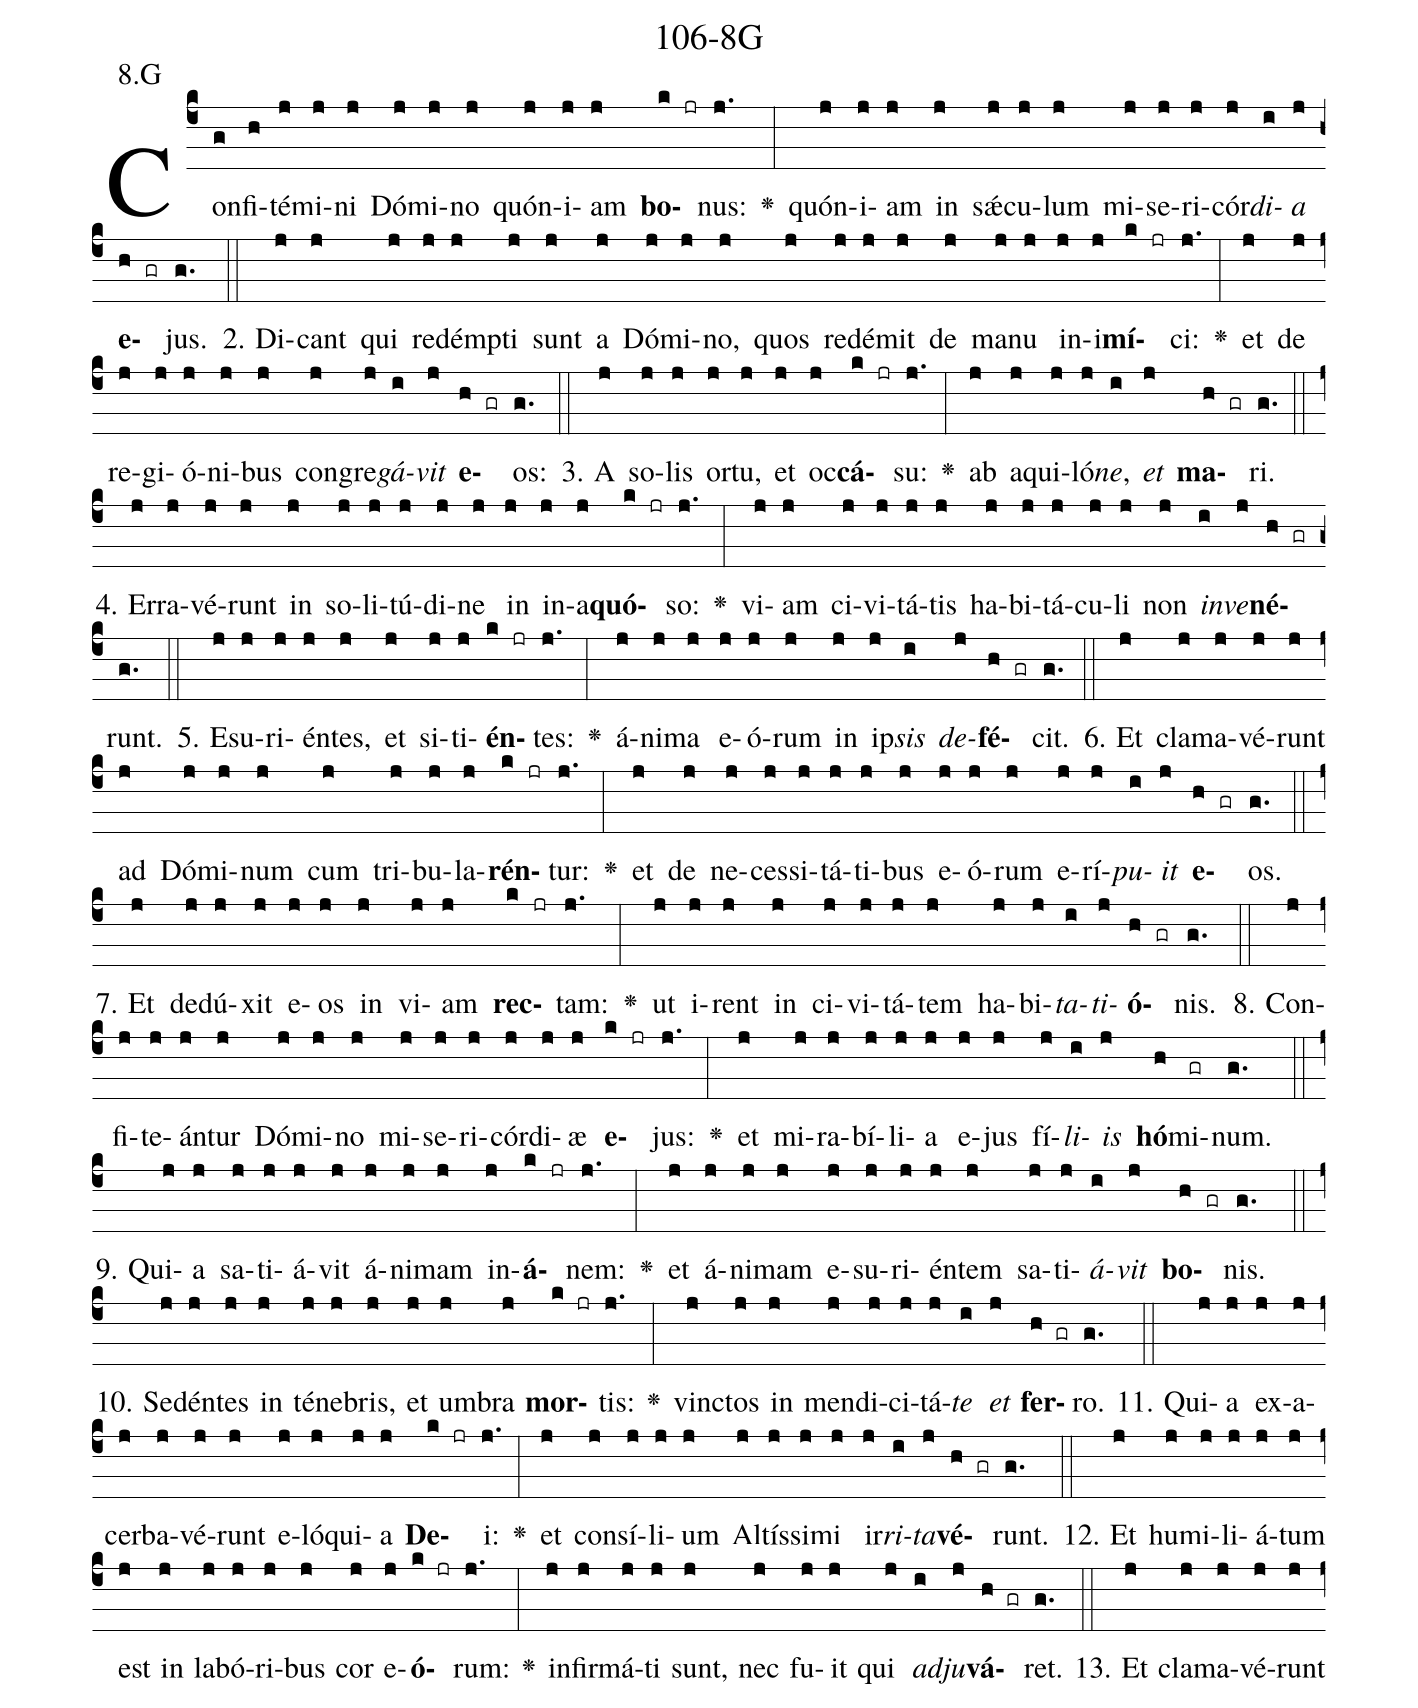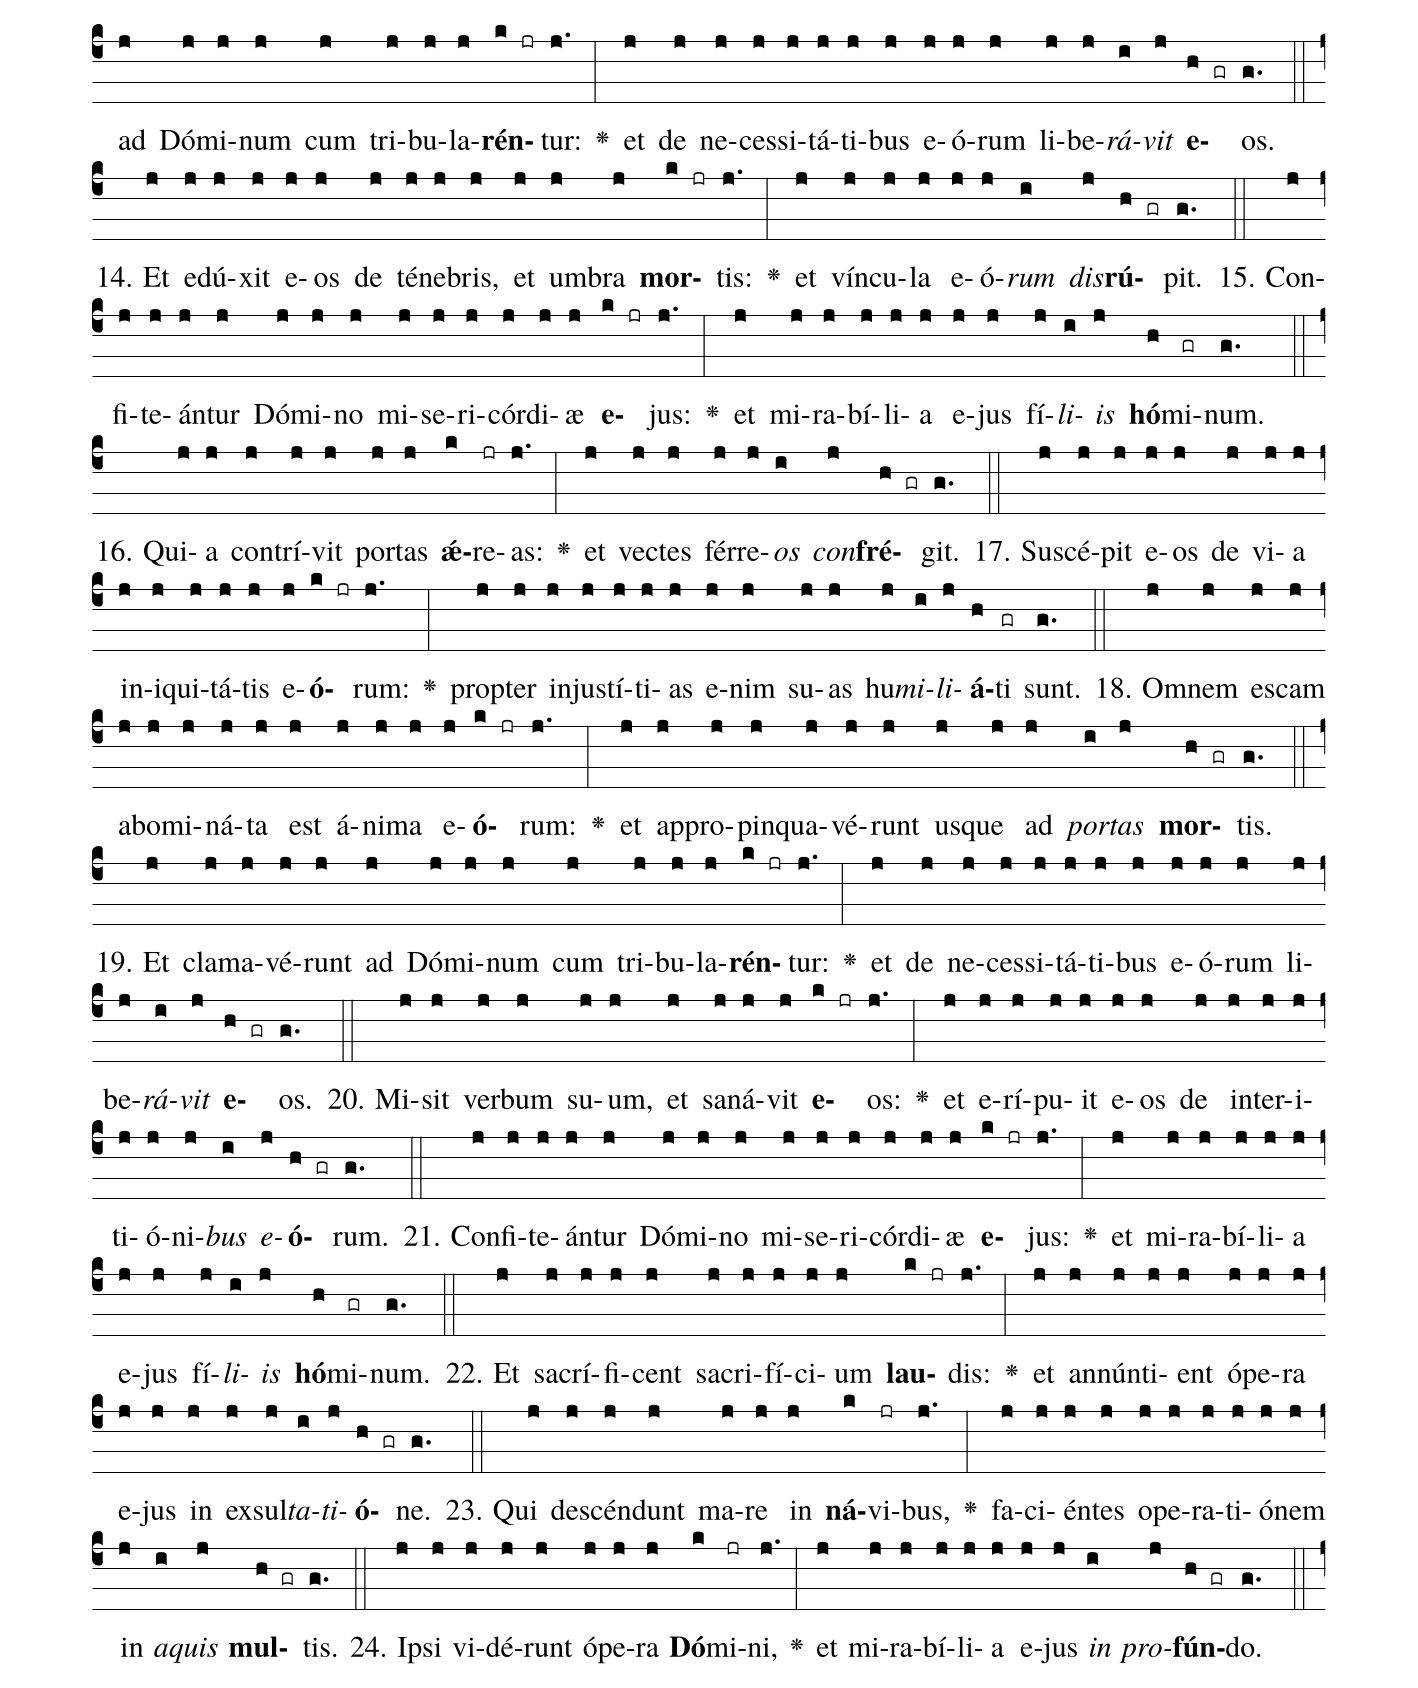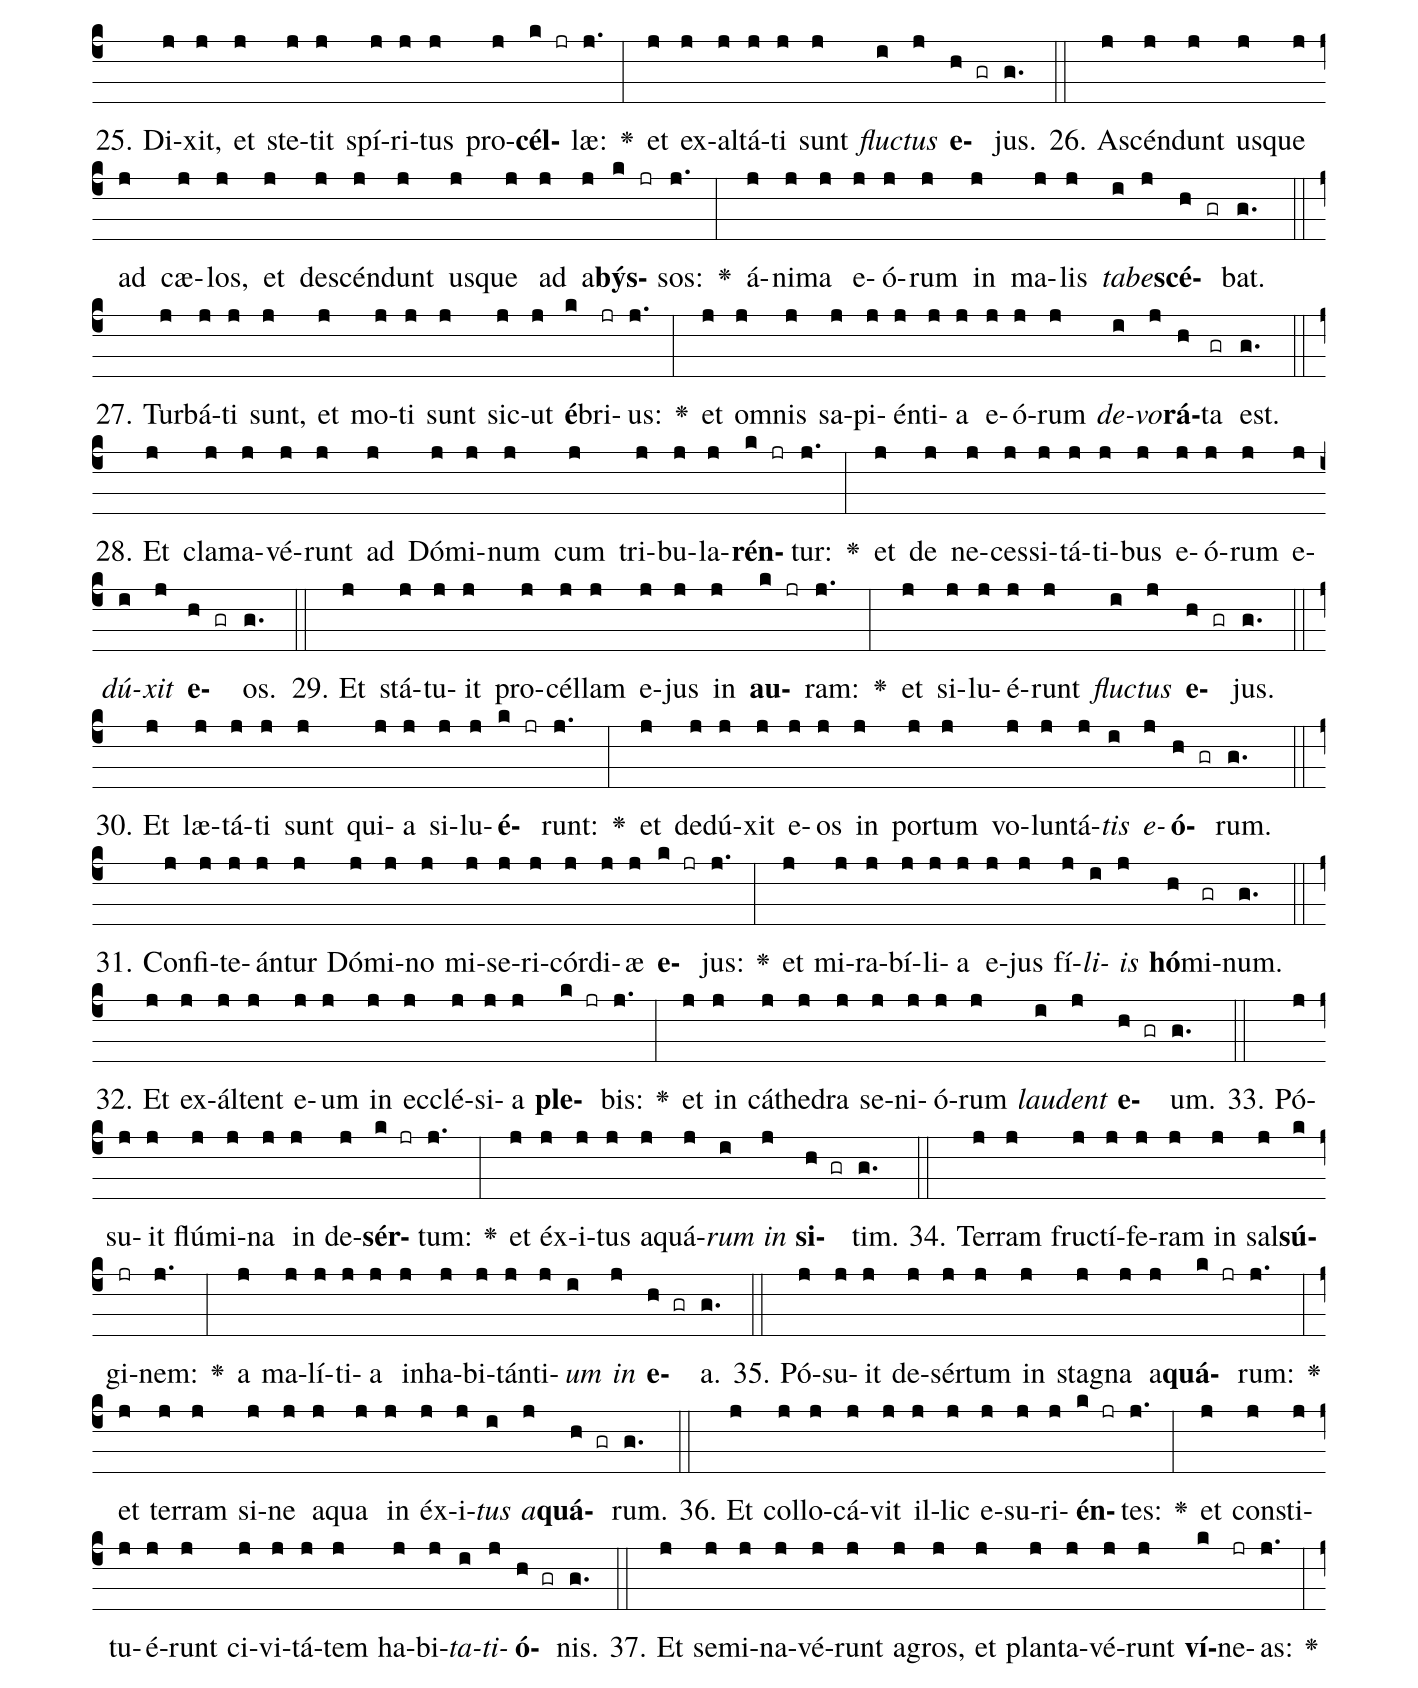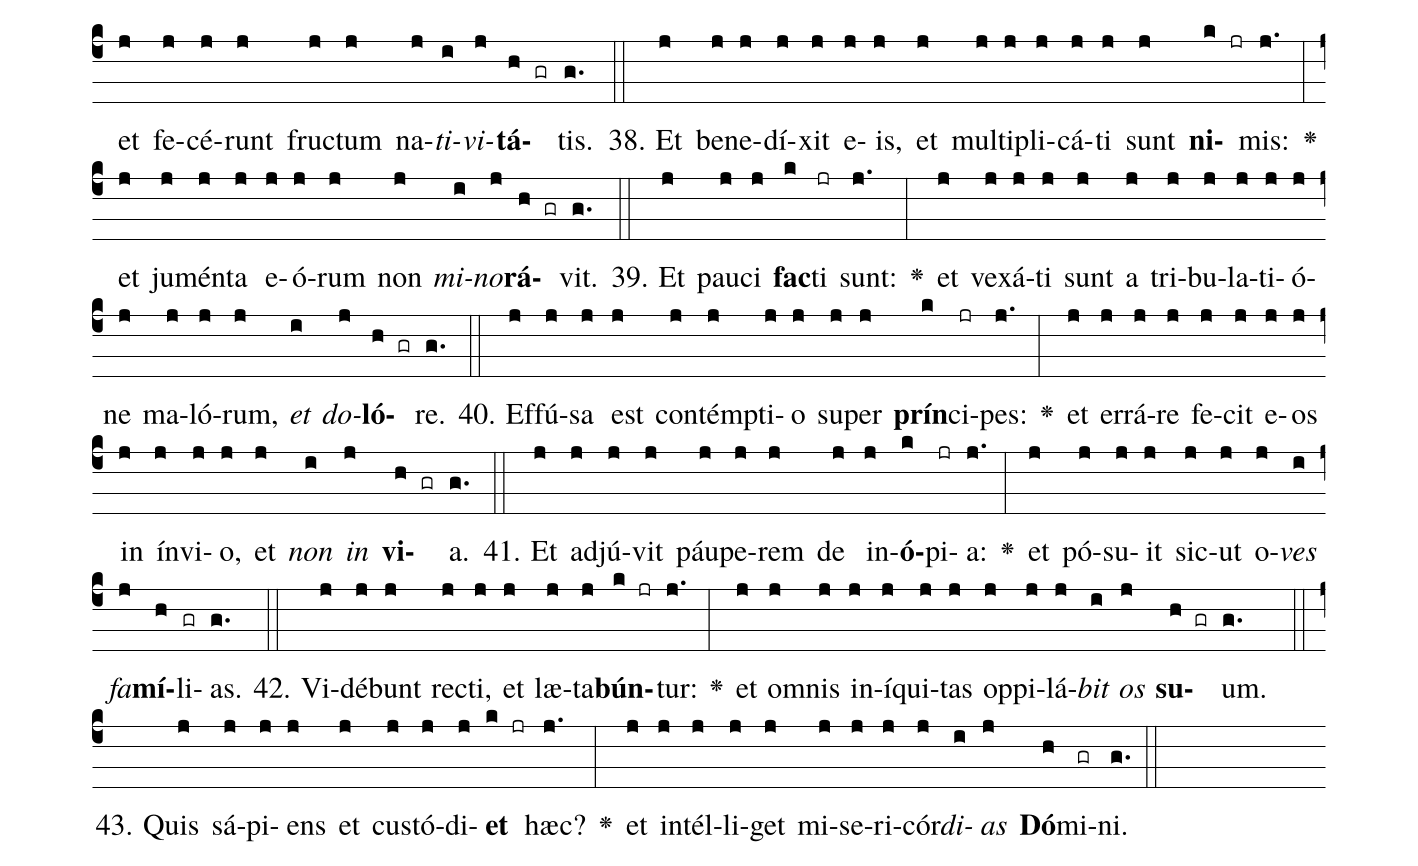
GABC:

name: 106-8G;
annotation: 8.G;
%%
(c4)Con(g)fi(h)té(j)mi(j)ni(j) Dó(j)mi(j)no(j) quón(j)i(j)am(j) <b>bo</b>(k jr)nus:(j.) <v>\greheightstar</v>(:) quón(j)i(j)am(j) in(j) sǽ(j)cu(j)lum(j) mi(j)se(j)ri(j)cór(j)<i>di</i>(i)<i>a</i>(j) <b>e</b>(h gr)jus.(g.) (::)
2. Di(j)cant(j) qui(j) red(j)émp(j)ti(j) sunt(j) a(j) Dó(j)mi(j)no,(j) quos(j) red(j)é(j)mit(j) de(j) ma(j)nu(j) in(j)i(j)<b>mí</b>(k jr)ci:(j.) <v>\greheightstar</v>(:) et(j) de(j) re(j)gi(j)ó(j)ni(j)bus(j) con(j)gre(j)<i>gá</i>(i)<i>vit</i>(j) <b>e</b>(h gr)os:(g.) (::)
3. A(j) so(j)lis(j) or(j)tu,(j) et(j) oc(j)<b>cá</b>(k jr)su:(j.) <v>\greheightstar</v>(:) ab(j) a(j)qui(j)ló(j)<i>ne</i>,(i) <i>et</i>(j) <b>ma</b>(h gr)ri.(g.) (::)
4. Er(j)ra(j)vé(j)runt(j) in(j) so(j)li(j)tú(j)di(j)ne(j) in(j) in(j)a(j)<b>quó</b>(k jr)so:(j.) <v>\greheightstar</v>(:) vi(j)am(j) ci(j)vi(j)tá(j)tis(j) ha(j)bi(j)tá(j)cu(j)li(j) non(j) <i>in</i>(i)<i>ve</i>(j)<b>né</b>(h gr)runt.(g.) (::)
5. E(j)su(j)ri(j)én(j)tes,(j) et(j) si(j)ti(j)<b>én</b>(k jr)tes:(j.) <v>\greheightstar</v>(:) á(j)ni(j)ma(j) e(j)ó(j)rum(j) in(j) ip(j)<i>sis</i>(i) <i>de</i>(j)<b>fé</b>(h gr)cit.(g.) (::)
6. Et(j) cla(j)ma(j)vé(j)runt(j) ad(j) Dó(j)mi(j)num(j) cum(j) tri(j)bu(j)la(j)<b>rén</b>(k jr)tur:(j.) <v>\greheightstar</v>(:) et(j) de(j) ne(j)ces(j)si(j)tá(j)ti(j)bus(j) e(j)ó(j)rum(j) e(j)rí(j)<i>pu</i>(i)<i>it</i>(j) <b>e</b>(h gr)os.(g.) (::)
7. Et(j) de(j)dú(j)xit(j) e(j)os(j) in(j) vi(j)am(j) <b>rec</b>(k jr)tam:(j.) <v>\greheightstar</v>(:) ut(j) i(j)rent(j) in(j) ci(j)vi(j)tá(j)tem(j) ha(j)bi(j)<i>ta</i>(i)<i>ti</i>(j)<b>ó</b>(h gr)nis.(g.) (::)
8. Con(j)fi(j)te(j)án(j)tur(j) Dó(j)mi(j)no(j) mi(j)se(j)ri(j)cór(j)di(j)æ(j) <b>e</b>(k jr)jus:(j.) <v>\greheightstar</v>(:) et(j) mi(j)ra(j)bí(j)li(j)a(j) e(j)jus(j) fí(j)<i>li</i>(i)<i>is</i>(j) <b>hó</b>(h)mi(gr)num.(g.) (::)
9. Qui(j)a(j) sa(j)ti(j)á(j)vit(j) á(j)ni(j)mam(j) in(j)<b>á</b>(k jr)nem:(j.) <v>\greheightstar</v>(:) et(j) á(j)ni(j)mam(j) e(j)su(j)ri(j)én(j)tem(j) sa(j)ti(j)<i>á</i>(i)<i>vit</i>(j) <b>bo</b>(h gr)nis.(g.) (::)
10. Se(j)dén(j)tes(j) in(j) té(j)ne(j)bris,(j) et(j) um(j)bra(j) <b>mor</b>(k jr)tis:(j.) <v>\greheightstar</v>(:) vinc(j)tos(j) in(j) men(j)di(j)ci(j)tá(j)<i>te</i>(i) <i>et</i>(j) <b>fer</b>(h gr)ro.(g.) (::)
11. Qui(j)a(j) ex(j)a(j)cer(j)ba(j)vé(j)runt(j) e(j)ló(j)qui(j)a(j) <b>De</b>(k jr)i:(j.) <v>\greheightstar</v>(:) et(j) con(j)sí(j)li(j)um(j) Al(j)tís(j)si(j)mi(j) ir(j)<i>ri</i>(i)<i>ta</i>(j)<b>vé</b>(h gr)runt.(g.) (::)
12. Et(j) hu(j)mi(j)li(j)á(j)tum(j) est(j) in(j) la(j)bó(j)ri(j)bus(j) cor(j) e(j)<b>ó</b>(k jr)rum:(j.) <v>\greheightstar</v>(:) in(j)fir(j)má(j)ti(j) sunt,(j) nec(j) fu(j)it(j) qui(j) <i>ad</i>(i)<i>ju</i>(j)<b>vá</b>(h gr)ret.(g.) (::)
13. Et(j) cla(j)ma(j)vé(j)runt(j) ad(j) Dó(j)mi(j)num(j) cum(j) tri(j)bu(j)la(j)<b>rén</b>(k jr)tur:(j.) <v>\greheightstar</v>(:) et(j) de(j) ne(j)ces(j)si(j)tá(j)ti(j)bus(j) e(j)ó(j)rum(j) li(j)be(j)<i>rá</i>(i)<i>vit</i>(j) <b>e</b>(h gr)os.(g.) (::)
14. Et(j) e(j)dú(j)xit(j) e(j)os(j) de(j) té(j)ne(j)bris,(j) et(j) um(j)bra(j) <b>mor</b>(k jr)tis:(j.) <v>\greheightstar</v>(:) et(j) vín(j)cu(j)la(j) e(j)ó(j)<i>rum</i>(i) <i>dis</i>(j)<b>rú</b>(h gr)pit.(g.) (::)
15. Con(j)fi(j)te(j)án(j)tur(j) Dó(j)mi(j)no(j) mi(j)se(j)ri(j)cór(j)di(j)æ(j) <b>e</b>(k jr)jus:(j.) <v>\greheightstar</v>(:) et(j) mi(j)ra(j)bí(j)li(j)a(j) e(j)jus(j) fí(j)<i>li</i>(i)<i>is</i>(j) <b>hó</b>(h)mi(gr)num.(g.) (::)
16. Qui(j)a(j) con(j)trí(j)vit(j) por(j)tas(j) <b>ǽ</b>(k)re(jr)as:(j.) <v>\greheightstar</v>(:) et(j) vec(j)tes(j) fér(j)re(j)<i>os</i>(i) <i>con</i>(j)<b>fré</b>(h gr)git.(g.) (::)
17. Su(j)scé(j)pit(j) e(j)os(j) de(j) vi(j)a(j) in(j)i(j)qui(j)tá(j)tis(j) e(j)<b>ó</b>(k jr)rum:(j.) <v>\greheightstar</v>(:) prop(j)ter(j) in(j)jus(j)tí(j)ti(j)as(j) e(j)nim(j) su(j)as(j) hu(j)<i>mi</i>(i)<i>li</i>(j)<b>á</b>(h)ti(gr) sunt.(g.) (::)
18. Om(j)nem(j) es(j)cam(j) ab(j)o(j)mi(j)ná(j)ta(j) est(j) á(j)ni(j)ma(j) e(j)<b>ó</b>(k jr)rum:(j.) <v>\greheightstar</v>(:) et(j) ap(j)pro(j)pin(j)qua(j)vé(j)runt(j) us(j)que(j) ad(j) <i>por</i>(i)<i>tas</i>(j) <b>mor</b>(h gr)tis.(g.) (::)
19. Et(j) cla(j)ma(j)vé(j)runt(j) ad(j) Dó(j)mi(j)num(j) cum(j) tri(j)bu(j)la(j)<b>rén</b>(k jr)tur:(j.) <v>\greheightstar</v>(:) et(j) de(j) ne(j)ces(j)si(j)tá(j)ti(j)bus(j) e(j)ó(j)rum(j) li(j)be(j)<i>rá</i>(i)<i>vit</i>(j) <b>e</b>(h gr)os.(g.) (::)
20. Mi(j)sit(j) ver(j)bum(j) su(j)um,(j) et(j) sa(j)ná(j)vit(j) <b>e</b>(k jr)os:(j.) <v>\greheightstar</v>(:) et(j) e(j)rí(j)pu(j)it(j) e(j)os(j) de(j) in(j)ter(j)i(j)ti(j)ó(j)ni(j)<i>bus</i>(i) <i>e</i>(j)<b>ó</b>(h gr)rum.(g.) (::)
21. Con(j)fi(j)te(j)án(j)tur(j) Dó(j)mi(j)no(j) mi(j)se(j)ri(j)cór(j)di(j)æ(j) <b>e</b>(k jr)jus:(j.) <v>\greheightstar</v>(:) et(j) mi(j)ra(j)bí(j)li(j)a(j) e(j)jus(j) fí(j)<i>li</i>(i)<i>is</i>(j) <b>hó</b>(h)mi(gr)num.(g.) (::)
22. Et(j) sa(j)crí(j)fi(j)cent(j) sa(j)cri(j)fí(j)ci(j)um(j) <b>lau</b>(k jr)dis:(j.) <v>\greheightstar</v>(:) et(j) an(j)nún(j)ti(j)ent(j) ó(j)pe(j)ra(j) e(j)jus(j) in(j) ex(j)sul(j)<i>ta</i>(i)<i>ti</i>(j)<b>ó</b>(h gr)ne.(g.) (::)
23. Qui(j) de(j)scén(j)dunt(j) ma(j)re(j) in(j) <b>ná</b>(k)vi(jr)bus,(j.) <v>\greheightstar</v>(:) fa(j)ci(j)én(j)tes(j) o(j)pe(j)ra(j)ti(j)ó(j)nem(j) in(j) <i>a</i>(i)<i>quis</i>(j) <b>mul</b>(h gr)tis.(g.) (::)
24. Ip(j)si(j) vi(j)dé(j)runt(j) ó(j)pe(j)ra(j) <b>Dó</b>(k)mi(jr)ni,(j.) <v>\greheightstar</v>(:) et(j) mi(j)ra(j)bí(j)li(j)a(j) e(j)jus(j) <i>in</i>(i) <i>pro</i>(j)<b>fún</b>(h gr)do.(g.) (::)
25. Di(j)xit,(j) et(j) ste(j)tit(j) spí(j)ri(j)tus(j) pro(j)<b>cél</b>(k jr)læ:(j.) <v>\greheightstar</v>(:) et(j) ex(j)al(j)tá(j)ti(j) sunt(j) <i>fluc</i>(i)<i>tus</i>(j) <b>e</b>(h gr)jus.(g.) (::)
26. A(j)scén(j)dunt(j) us(j)que(j) ad(j) cæ(j)los,(j) et(j) de(j)scén(j)dunt(j) us(j)que(j) ad(j) a(j)<b>býs</b>(k jr)sos:(j.) <v>\greheightstar</v>(:) á(j)ni(j)ma(j) e(j)ó(j)rum(j) in(j) ma(j)lis(j) <i>ta</i>(i)<i>be</i>(j)<b>scé</b>(h gr)bat.(g.) (::)
27. Tur(j)bá(j)ti(j) sunt,(j) et(j) mo(j)ti(j) sunt(j) sic(j)ut(j) <b>é</b>(k)bri(jr)us:(j.) <v>\greheightstar</v>(:) et(j) om(j)nis(j) sa(j)pi(j)én(j)ti(j)a(j) e(j)ó(j)rum(j) <i>de</i>(i)<i>vo</i>(j)<b>rá</b>(h)ta(gr) est.(g.) (::)
28. Et(j) cla(j)ma(j)vé(j)runt(j) ad(j) Dó(j)mi(j)num(j) cum(j) tri(j)bu(j)la(j)<b>rén</b>(k jr)tur:(j.) <v>\greheightstar</v>(:) et(j) de(j) ne(j)ces(j)si(j)tá(j)ti(j)bus(j) e(j)ó(j)rum(j) e(j)<i>dú</i>(i)<i>xit</i>(j) <b>e</b>(h gr)os.(g.) (::)
29. Et(j) stá(j)tu(j)it(j) pro(j)cél(j)lam(j) e(j)jus(j) in(j) <b>au</b>(k jr)ram:(j.) <v>\greheightstar</v>(:) et(j) si(j)lu(j)é(j)runt(j) <i>fluc</i>(i)<i>tus</i>(j) <b>e</b>(h gr)jus.(g.) (::)
30. Et(j) læ(j)tá(j)ti(j) sunt(j) qui(j)a(j) si(j)lu(j)<b>é</b>(k jr)runt:(j.) <v>\greheightstar</v>(:) et(j) de(j)dú(j)xit(j) e(j)os(j) in(j) por(j)tum(j) vo(j)lun(j)tá(j)<i>tis</i>(i) <i>e</i>(j)<b>ó</b>(h gr)rum.(g.) (::)
31. Con(j)fi(j)te(j)án(j)tur(j) Dó(j)mi(j)no(j) mi(j)se(j)ri(j)cór(j)di(j)æ(j) <b>e</b>(k jr)jus:(j.) <v>\greheightstar</v>(:) et(j) mi(j)ra(j)bí(j)li(j)a(j) e(j)jus(j) fí(j)<i>li</i>(i)<i>is</i>(j) <b>hó</b>(h)mi(gr)num.(g.) (::)
32. Et(j) ex(j)ál(j)tent(j) e(j)um(j) in(j) ec(j)clé(j)si(j)a(j) <b>ple</b>(k jr)bis:(j.) <v>\greheightstar</v>(:) et(j) in(j) cá(j)the(j)dra(j) se(j)ni(j)ó(j)rum(j) <i>lau</i>(i)<i>dent</i>(j) <b>e</b>(h gr)um.(g.) (::)
33. Pó(j)su(j)it(j) flú(j)mi(j)na(j) in(j) de(j)<b>sér</b>(k jr)tum:(j.) <v>\greheightstar</v>(:) et(j) éx(j)i(j)tus(j) a(j)quá(j)<i>rum</i>(i) <i>in</i>(j) <b>si</b>(h gr)tim.(g.) (::)
34. Ter(j)ram(j) fruc(j)tí(j)fe(j)ram(j) in(j) sal(j)<b>sú</b>(k)gi(jr)nem:(j.) <v>\greheightstar</v>(:) a(j) ma(j)lí(j)ti(j)a(j) in(j)ha(j)bi(j)tán(j)ti(j)<i>um</i>(i) <i>in</i>(j) <b>e</b>(h gr)a.(g.) (::)
35. Pó(j)su(j)it(j) de(j)sér(j)tum(j) in(j) sta(j)gna(j) a(j)<b>quá</b>(k jr)rum:(j.) <v>\greheightstar</v>(:) et(j) ter(j)ram(j) si(j)ne(j) a(j)qua(j) in(j) éx(j)i(j)<i>tus</i>(i) <i>a</i>(j)<b>quá</b>(h gr)rum.(g.) (::)
36. Et(j) col(j)lo(j)cá(j)vit(j) il(j)lic(j) e(j)su(j)ri(j)<b>én</b>(k jr)tes:(j.) <v>\greheightstar</v>(:) et(j) con(j)sti(j)tu(j)é(j)runt(j) ci(j)vi(j)tá(j)tem(j) ha(j)bi(j)<i>ta</i>(i)<i>ti</i>(j)<b>ó</b>(h gr)nis.(g.) (::)
37. Et(j) se(j)mi(j)na(j)vé(j)runt(j) a(j)gros,(j) et(j) plan(j)ta(j)vé(j)runt(j) <b>ví</b>(k)ne(jr)as:(j.) <v>\greheightstar</v>(:) et(j) fe(j)cé(j)runt(j) fruc(j)tum(j) na(j)<i>ti</i>(i)<i>vi</i>(j)<b>tá</b>(h gr)tis.(g.) (::)
38. Et(j) be(j)ne(j)dí(j)xit(j) e(j)is,(j) et(j) mul(j)ti(j)pli(j)cá(j)ti(j) sunt(j) <b>ni</b>(k jr)mis:(j.) <v>\greheightstar</v>(:) et(j) ju(j)mén(j)ta(j) e(j)ó(j)rum(j) non(j) <i>mi</i>(i)<i>no</i>(j)<b>rá</b>(h gr)vit.(g.) (::)
39. Et(j) pau(j)ci(j) <b>fac</b>(k)ti(jr) sunt:(j.) <v>\greheightstar</v>(:) et(j) ve(j)xá(j)ti(j) sunt(j) a(j) tri(j)bu(j)la(j)ti(j)ó(j)ne(j) ma(j)ló(j)rum,(j) <i>et</i>(i) <i>do</i>(j)<b>ló</b>(h gr)re.(g.) (::)
40. Ef(j)fú(j)sa(j) est(j) con(j)témp(j)ti(j)o(j) su(j)per(j) <b>prín</b>(k)ci(jr)pes:(j.) <v>\greheightstar</v>(:) et(j) er(j)rá(j)re(j) fe(j)cit(j) e(j)os(j) in(j) ín(j)vi(j)o,(j) et(j) <i>non</i>(i) <i>in</i>(j) <b>vi</b>(h gr)a.(g.) (::)
41. Et(j) ad(j)jú(j)vit(j) páu(j)pe(j)rem(j) de(j) in(j)<b>ó</b>(k)pi(jr)a:(j.) <v>\greheightstar</v>(:) et(j) pó(j)su(j)it(j) sic(j)ut(j) o(j)<i>ves</i>(i) <i>fa</i>(j)<b>mí</b>(h)li(gr)as.(g.) (::)
42. Vi(j)dé(j)bunt(j) rec(j)ti,(j) et(j) læ(j)ta(j)<b>bún</b>(k jr)tur:(j.) <v>\greheightstar</v>(:) et(j) om(j)nis(j) in(j)í(j)qui(j)tas(j) op(j)pi(j)lá(j)<i>bit</i>(i) <i>os</i>(j) <b>su</b>(h gr)um.(g.) (::)
43. Quis(j) sá(j)pi(j)ens(j) et(j) cus(j)tó(j)di(j)<b>et</b>(k jr) hæc?(j.) <v>\greheightstar</v>(:) et(j) in(j)tél(j)li(j)get(j) mi(j)se(j)ri(j)cór(j)<i>di</i>(i)<i>as</i>(j) <b>Dó</b>(h)mi(gr)ni.(g.) (::)
